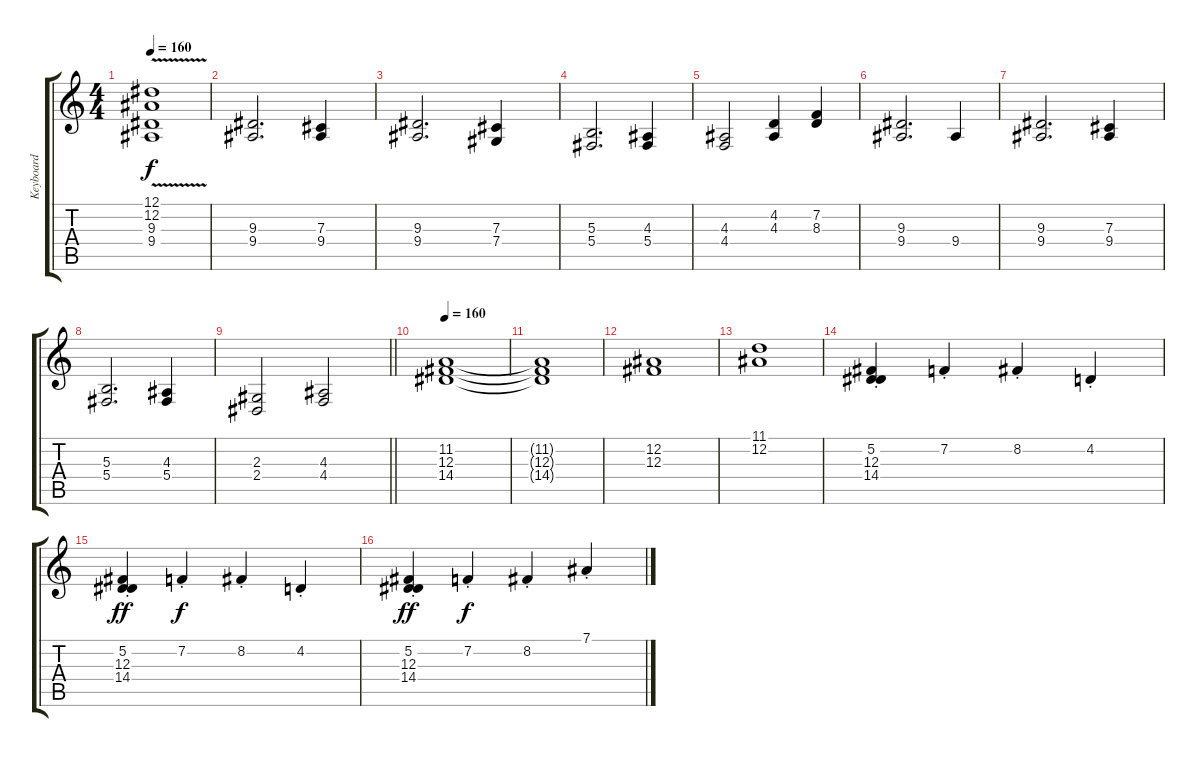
\track ("Keyboard" "Keyboard") {instrument choiraahs}
\staff {score tabs}
\tuning (Eb4 Bb3 Gb3 Db3 Ab2 Eb2) {hide}
\ts (4 4)
\tempo 160
\clef g2
\ks c
(12.1{v} 12.2{v} 9.3 9.4).1{dy f} |
(9.3 9.4).2{d} (7.3 9.4).4 |
(9.3 9.4).2{d} (7.3 7.4).4 |
(5.3 5.4).2{d} (4.3 5.4).4 |
(4.3 4.4).2 (4.2 4.3).4 (7.2 8.3).4 |
(9.3 9.4).2{d} 9.4.4 |
(9.3 9.4).2{d} (7.3 9.4).4 |
(5.3 5.4).2{d} (4.3 5.4).4 |
\barLineRight lightlight
(2.3 2.4).2 (4.3 4.4).2 |
\section ("" "")
\tempo 160
(11.2 12.3 14.4).1 |
(11.2{t} 12.3{t} 14.4{t}).1 |
(12.2 12.3).1 |
(11.1 12.2).1 |
(5.2{st} 12.3 14.4).4 7.2{st}.4 8.2{st}.4 4.2{st}.4 |
(5.2{st} 12.3 14.4).4{dy ff} 7.2{st}.4{dy f} 8.2{st}.4 4.2{st}.4 |
(5.2{st} 12.3 14.4).4{dy ff} 7.2{st}.4{dy f} 8.2{st}.4 7.1{st}.4
